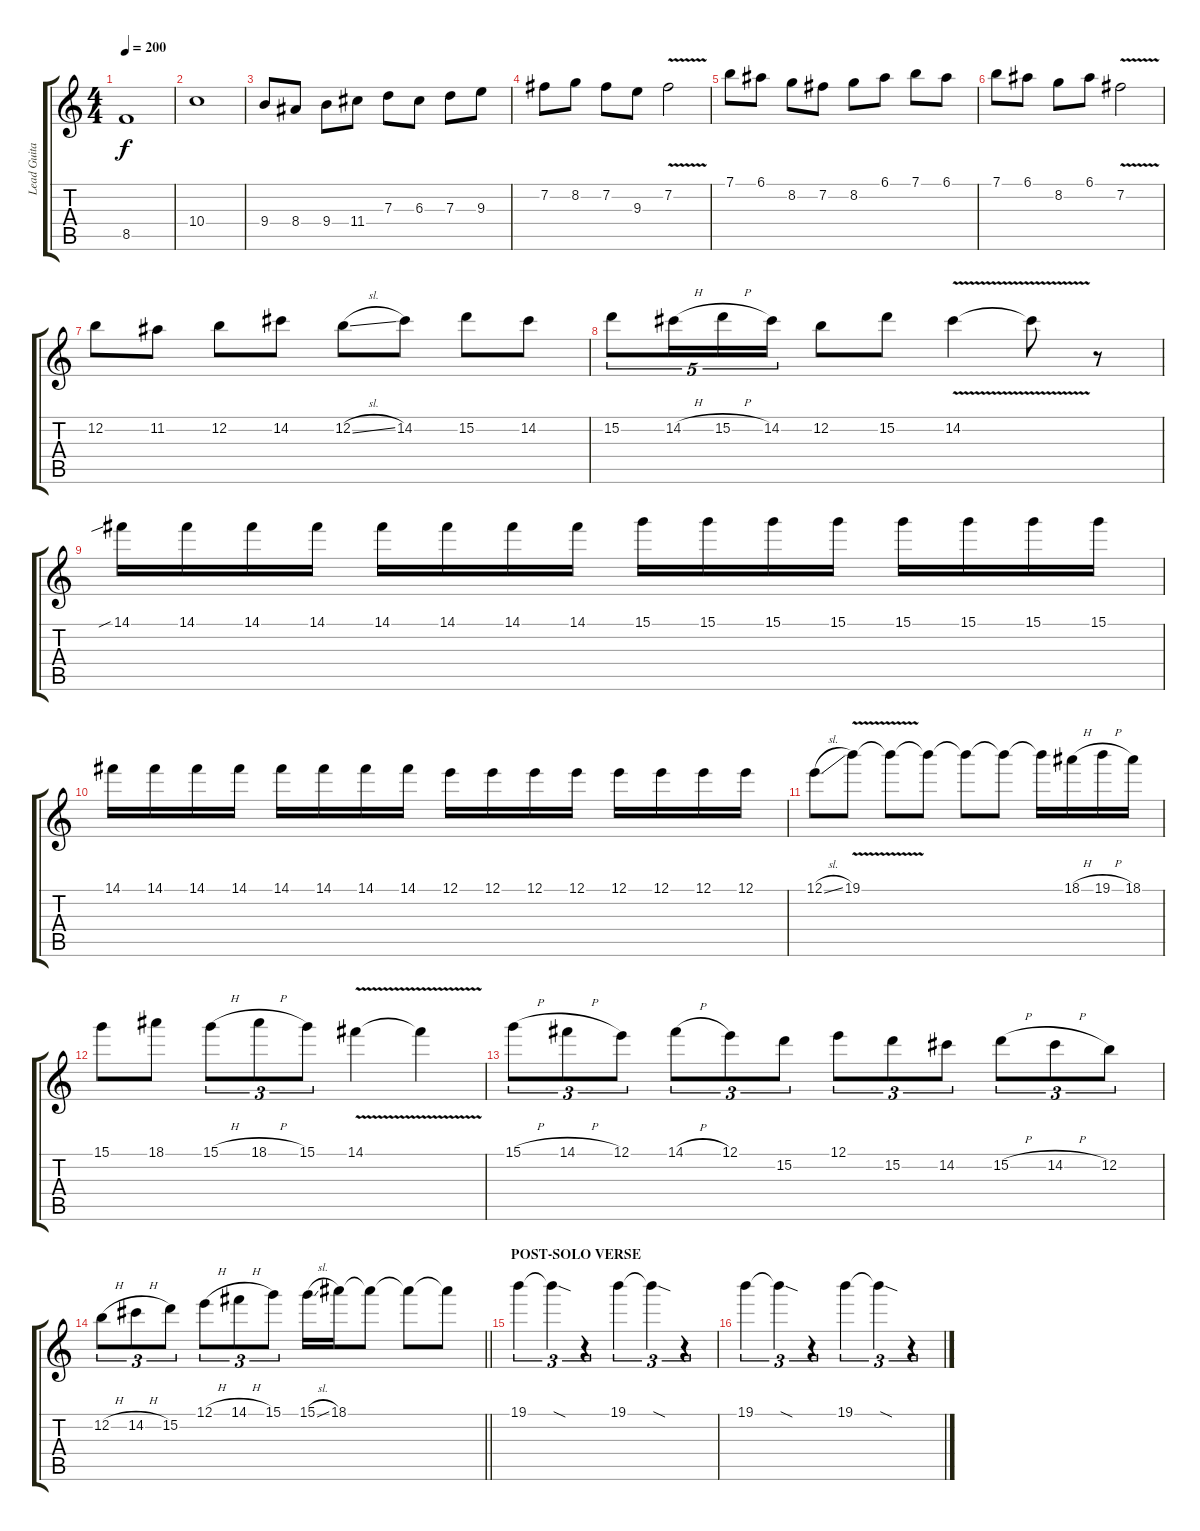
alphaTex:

\track ("Lead Guitar 2 - Andy Carroll" "Lead Guita") {instrument overdrivenguitar}
\staff {score tabs}
\tuning (E4 B3 G3 D3 A2 E2) {hide}
\ts (4 4)
\tempo 200
\clef g2
\ks c
8.5.1{dy f} |
10.4.1 |
9.4.8 8.4.8 9.4.8 11.4.8 7.3.8 6.3.8 7.3.8 9.3.8 |
7.2.8 8.2.8 7.2.8 9.3.8 7.2{v}.2 |
7.1.8 6.1.8 8.2.8 7.2.8 8.2.8 6.1.8 7.1.8 6.1.8 |
7.1.8 6.1.8 8.2.8 6.1.8 7.2{v}.2 |
12.2.8 11.2.8 12.2.8 14.2.8 12.2{sl}.8 14.2.8 15.2.8 14.2.8 |
15.2.8{tu (5 4)} 14.2{h}.16{tu (5 4)} 15.2{h}.16{tu (5 4)} 14.2.16{tu (5 4)} 12.2.8 15.2.8 14.2{v}.4 14.2{t}.8 r.8 |
14.1{sib}.16 14.1.16 14.1.16 14.1.16 14.1.16 14.1.16 14.1.16 14.1.16 15.1.16 15.1.16 15.1.16 15.1.16 15.1.16 15.1.16 15.1.16 15.1.16 |
14.1.16 14.1.16 14.1.16 14.1.16 14.1.16 14.1.16 14.1.16 14.1.16 12.1.16 12.1.16 12.1.16 12.1.16 12.1.16 12.1.16 12.1.16 12.1.16 |
12.1{sl}.8 19.1{v}.8 19.1{t}.8 19.1{t}.8 19.1{t}.8 19.1{t}.8 19.1{t}.16 18.1{h}.16 19.1{h}.16 18.1.16 |
15.1.8 18.1.8 15.1{h}.8{tu (3 2)} 18.1{h}.8{tu (3 2)} 15.1.8{tu (3 2)} 14.1{v}.4 14.1{t}.4 |
15.1{h}.8{tu (3 2)} 14.1{h}.8{tu (3 2)} 12.1.8{tu (3 2)} 14.1{h}.8{tu (3 2)} 12.1.8{tu (3 2)} 15.2.8{tu (3 2)} 12.1.8{tu (3 2)} 15.2.8{tu (3 2)} 14.2.8{tu (3 2)} 15.2{h}.8{tu (3 2)} 14.2{h}.8{tu (3 2)} 12.2.8{tu (3 2)} |
\barLineRight lightlight
12.2{h}.8{tu (3 2)} 14.2{h}.8{tu (3 2)} 15.2.8{tu (3 2)} 12.1{h}.8{tu (3 2)} 14.1{h}.8{tu (3 2)} 15.1.8{tu (3 2)} 15.1{sl}.16 18.1.16 18.1{t}.8 18.1{t}.8 18.1{t}.8 |
\section ("" "POST-SOLO VERSE")
19.1.4{tu (3 2) volume 12} 19.1{sod t}.4{tu (3 2)} r.4{tu (3 2)} 19.1.4{tu (3 2) volume 8 balance 0} 19.1{sod t}.4{tu (3 2)} r.4{tu (3 2)} |
19.1.4{tu (3 2) volume 9 balance 16} 19.1{sod t}.4{tu (3 2)} r.4{tu (3 2)} 19.1.4{tu (3 2) volume 7 balance 12} 19.1{sod t}.4{tu (3 2)} r.4{tu (3 2)}
